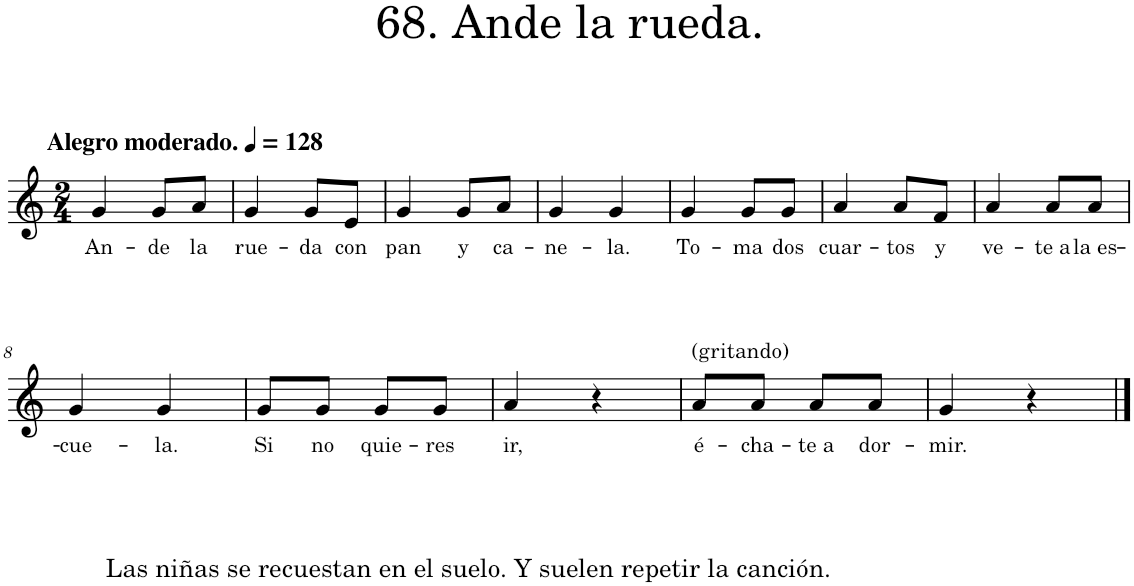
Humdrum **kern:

**kern	**text
*part1	*part1
*staff1	*staff1
*I"Piano	*
*I'Pno.	*
*clefG2	*
*k[]	*
*M2/4	*
*MM128	*
=1	=1
!LO:TX:a:B:t=Alegro moderado.	!
!	!LO:LY:b
4g/	An-
!	!LO:LY:b
8g/L	-de
!	!LO:LY:b
8a/J	la
=2	=2
!	!LO:LY:b
4g/	rue-
!	!LO:LY:b
8g/L	-da
!	!LO:LY:b
8e/J	con
=3	=3
!	!LO:LY:b
4g/	pan
!	!LO:LY:b
8g/L	y
!	!LO:LY:b
8a/J	ca-
=4	=4
!	!LO:LY:b
4g/	-ne-
!	!LO:LY:b
4g/	-la.
=5	=5
!	!LO:LY:b
4g/	To-
!	!LO:LY:b
8g/L	-ma
!	!LO:LY:b
8g/J	dos
=6	=6
!	!LO:LY:b
4a/	cuar-
!	!LO:LY:b
8a/L	-tos
!	!LO:LY:b
8f/J	y
=7	=7
!	!LO:LY:b
4a/	ve-
!	!LO:LY:b
8a/L	-te a
!	!LO:LY:b
8a/J	la es-
!!LO:LB:g=z
=8	=8
!	!LO:LY:b
4g/	-cue-
!LO:TX:b:t=Las niñas se recuestan en el suelo. Y suelen repetir la canción.	!
!	!LO:LY:b
4g/	-la.
=9	=9
!	!LO:LY:b
8g/L	Si
!	!LO:LY:b
8g/J	no
!	!LO:LY:b
8g/L	quie-
!	!LO:LY:b
8g/J	-res
=10	=10
!	!LO:LY:b
4a/	ir,
4r	.
=11	=11
!LO:TX:a:t=(gritando)	!
!	!LO:LY:b
8a/L	é-
!	!LO:LY:b
8a/J	-cha-
!	!LO:LY:b
8a/L	-te a
!	!LO:LY:b
8a/J	dor-
=12	=12
!	!LO:LY:b
4g/	-mir.
4r	.
==	==
*-	*-
